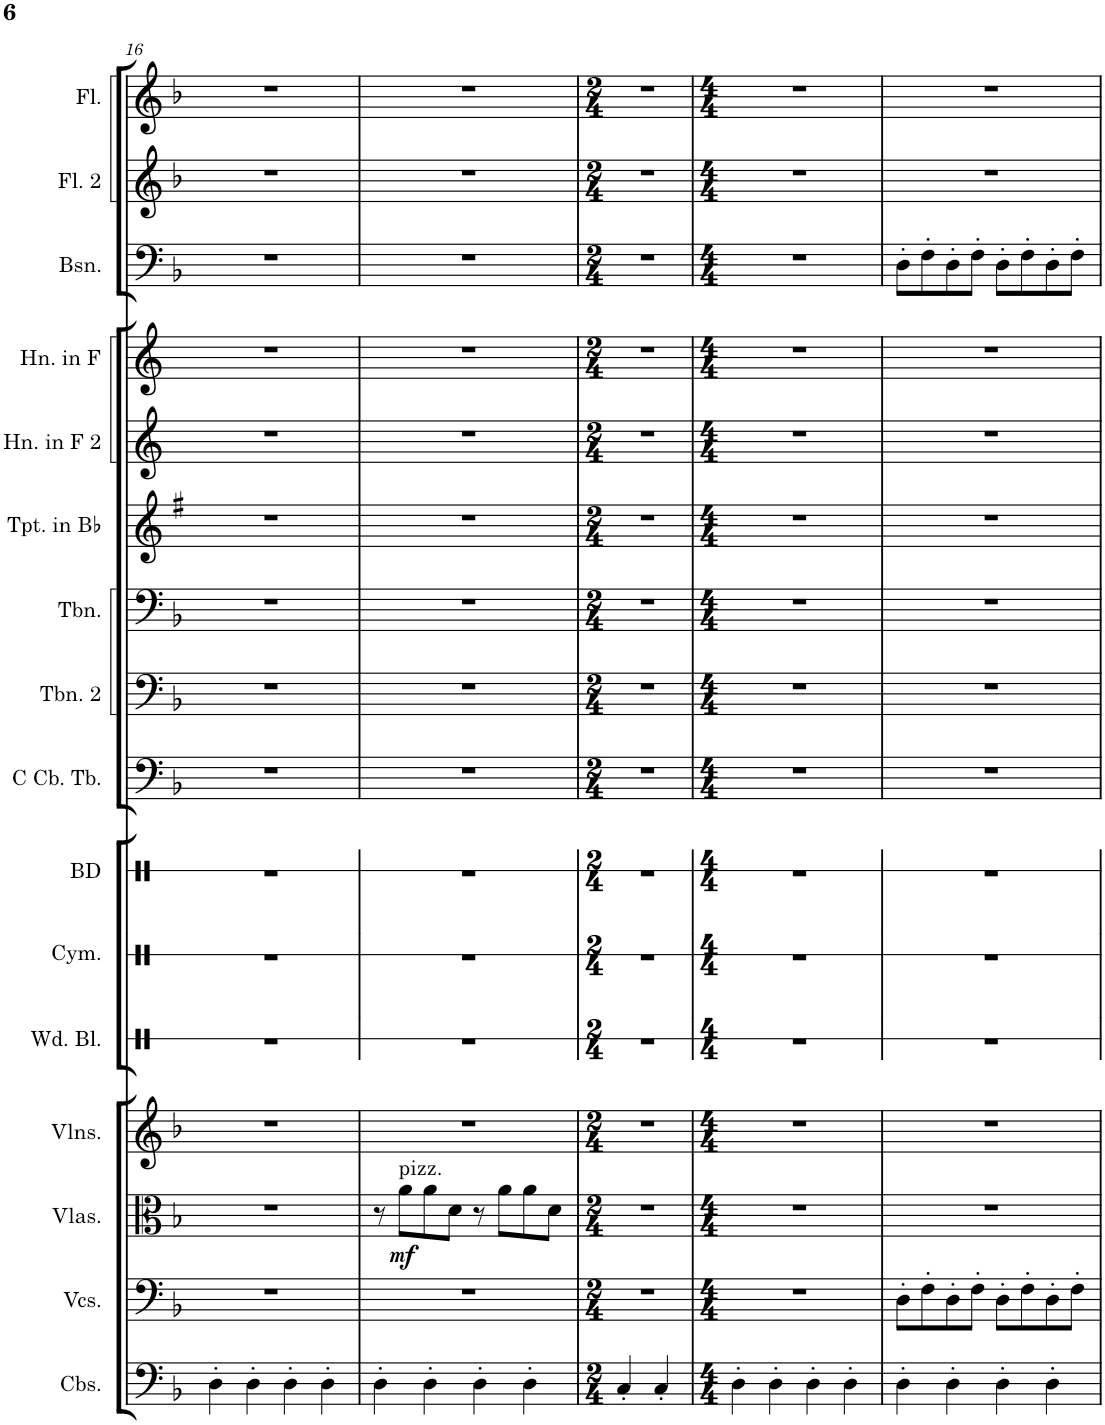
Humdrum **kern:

**kern	**kern	**kern	**dynam	**kern	**kern	**kern	**kern	**kern	**kern	**kern	**kern	**kern	**kern	**kern	**kern	**kern
*part16	*part15	*part14	*part14	*part13	*part12	*part11	*part10	*part9	*part8	*part7	*part6	*part5	*part4	*part3	*part2	*part1
*staff16	*staff15	*staff14	*staff14	*staff13	*staff12	*staff11	*staff10	*staff9	*staff8	*staff7	*staff6	*staff5	*staff4	*staff3	*staff2	*staff1
*I"Contrabasses	*I"Violoncellos	*I"Violas	*	*I"Violins	*I"Wood Blocks	*I"Cymbals	*I"Bass Drum	*I"C Contrabass Tuba	*I"Trombone 2	*I"Trombone	*I"Trumpet in Bb	*I"Horn in F 2	*I"Horn in F	*I"Bassoon	*I"Flute 2	*I"Flute
*I'Cbs.	*I'Vcs.	*I'Vlas.	*	*I'Vlns.	*I'Wd. Bl.	*I'Cym.	*I'BD	*I'C Cb. Tb.	*I'Tbn. 2	*I'Tbn.	*I'Tpt. in Bb	*I'Hn. in F 2	*I'Hn. in F	*I'Bsn.	*I'Fl. 2	*I'Fl.
!!LO:PB:g=z
*clefF4	*clefF4	*clefC3	*	*clefG2	*clefX	*clefX	*clefX	*clefF4	*clefF4	*clefF4	*clefG2	*clefG2	*clefG2	*clefF4	*clefG2	*clefG2
*Trd7c12	*	*	*	*	*	*	*	*	*	*	*Trd1c2	*Trd4c7	*Trd4c7	*	*	*
*k[b-]	*k[b-]	*k[b-]	*	*k[b-]	*k[]	*k[]	*k[]	*k[b-]	*k[b-]	*k[b-]	*k[f#]	*k[]	*k[]	*k[b-]	*k[b-]	*k[b-]
*M4/4	*M4/4	*M4/4	*	*M4/4	*M4/4	*M4/4	*M4/4	*M4/4	*M4/4	*M4/4	*M4/4	*M4/4	*M4/4	*M4/4	*M4/4	*M4/4
=16	=16	=16	=16	=16	=16	=16	=16	=16	=16	=16	=16	=16	=16	=16	=16	=16
4D'\	1r	1r	.	1r	1r	1r	1r	1r	1r	1r	1r	1r	1r	1r	1r	1r
4D'\	.	.	.	.	.	.	.	.	.	.	.	.	.	.	.	.
4D'\	.	.	.	.	.	.	.	.	.	.	.	.	.	.	.	.
4D'\	.	.	.	.	.	.	.	.	.	.	.	.	.	.	.	.
=17	=17	=17	=17	=17	=17	=17	=17	=17	=17	=17	=17	=17	=17	=17	=17	=17
4D'\	1r	8r	.	1r	1r	1r	1r	1r	1r	1r	1r	1r	1r	1r	1r	1r
!	!	!LO:TX:a:t=pizz.	!	!	!	!	!	!	!	!	!	!	!	!	!	!
!	!	!	!LO:DY:b	!	!	!	!	!	!	!	!	!	!	!	!	!
.	.	8a\L	mf	.	.	.	.	.	.	.	.	.	.	.	.	.
4D'\	.	8a\	.	.	.	.	.	.	.	.	.	.	.	.	.	.
.	.	8d\J	.	.	.	.	.	.	.	.	.	.	.	.	.	.
4D'\	.	8r	.	.	.	.	.	.	.	.	.	.	.	.	.	.
.	.	8a\L	.	.	.	.	.	.	.	.	.	.	.	.	.	.
4D'\	.	8a\	.	.	.	.	.	.	.	.	.	.	.	.	.	.
.	.	8d\J	.	.	.	.	.	.	.	.	.	.	.	.	.	.
=18	=18	=18	=18	=18	=18	=18	=18	=18	=18	=18	=18	=18	=18	=18	=18	=18
*M2/4	*M2/4	*M2/4	*	*M2/4	*M2/4	*M2/4	*M2/4	*M2/4	*M2/4	*M2/4	*M2/4	*M2/4	*M2/4	*M2/4	*M2/4	*M2/4
4C'/	2r	2r	.	2r	2r	2r	2r	2r	2r	2r	2r	2r	2r	2r	2r	2r
4C'/	.	.	.	.	.	.	.	.	.	.	.	.	.	.	.	.
=19	=19	=19	=19	=19	=19	=19	=19	=19	=19	=19	=19	=19	=19	=19	=19	=19
*M4/4	*M4/4	*M4/4	*	*M4/4	*M4/4	*M4/4	*M4/4	*M4/4	*M4/4	*M4/4	*M4/4	*M4/4	*M4/4	*M4/4	*M4/4	*M4/4
4D'\	1r	1r	.	1r	1r	1r	1r	1r	1r	1r	1r	1r	1r	1r	1r	1r
4D'\	.	.	.	.	.	.	.	.	.	.	.	.	.	.	.	.
4D'\	.	.	.	.	.	.	.	.	.	.	.	.	.	.	.	.
4D'\	.	.	.	.	.	.	.	.	.	.	.	.	.	.	.	.
=20	=20	=20	=20	=20	=20	=20	=20	=20	=20	=20	=20	=20	=20	=20	=20	=20
4D'\	8D'\L	1r	.	1r	1r	1r	1r	1r	1r	1r	1r	1r	1r	8D'\L	1r	1r
.	8F'\	.	.	.	.	.	.	.	.	.	.	.	.	8F'\	.	.
4D'\	8D'\	.	.	.	.	.	.	.	.	.	.	.	.	8D'\	.	.
.	8F'\J	.	.	.	.	.	.	.	.	.	.	.	.	8F'\J	.	.
4D'\	8D'\L	.	.	.	.	.	.	.	.	.	.	.	.	8D'\L	.	.
.	8F'\	.	.	.	.	.	.	.	.	.	.	.	.	8F'\	.	.
4D'\	8D'\	.	.	.	.	.	.	.	.	.	.	.	.	8D'\	.	.
.	8F'\J	.	.	.	.	.	.	.	.	.	.	.	.	8F'\J	.	.
=	=	=	=	=	=	=	=	=	=	=	=	=	=	=	=	=
*-	*-	*-	*-	*-	*-	*-	*-	*-	*-	*-	*-	*-	*-	*-	*-	*-
